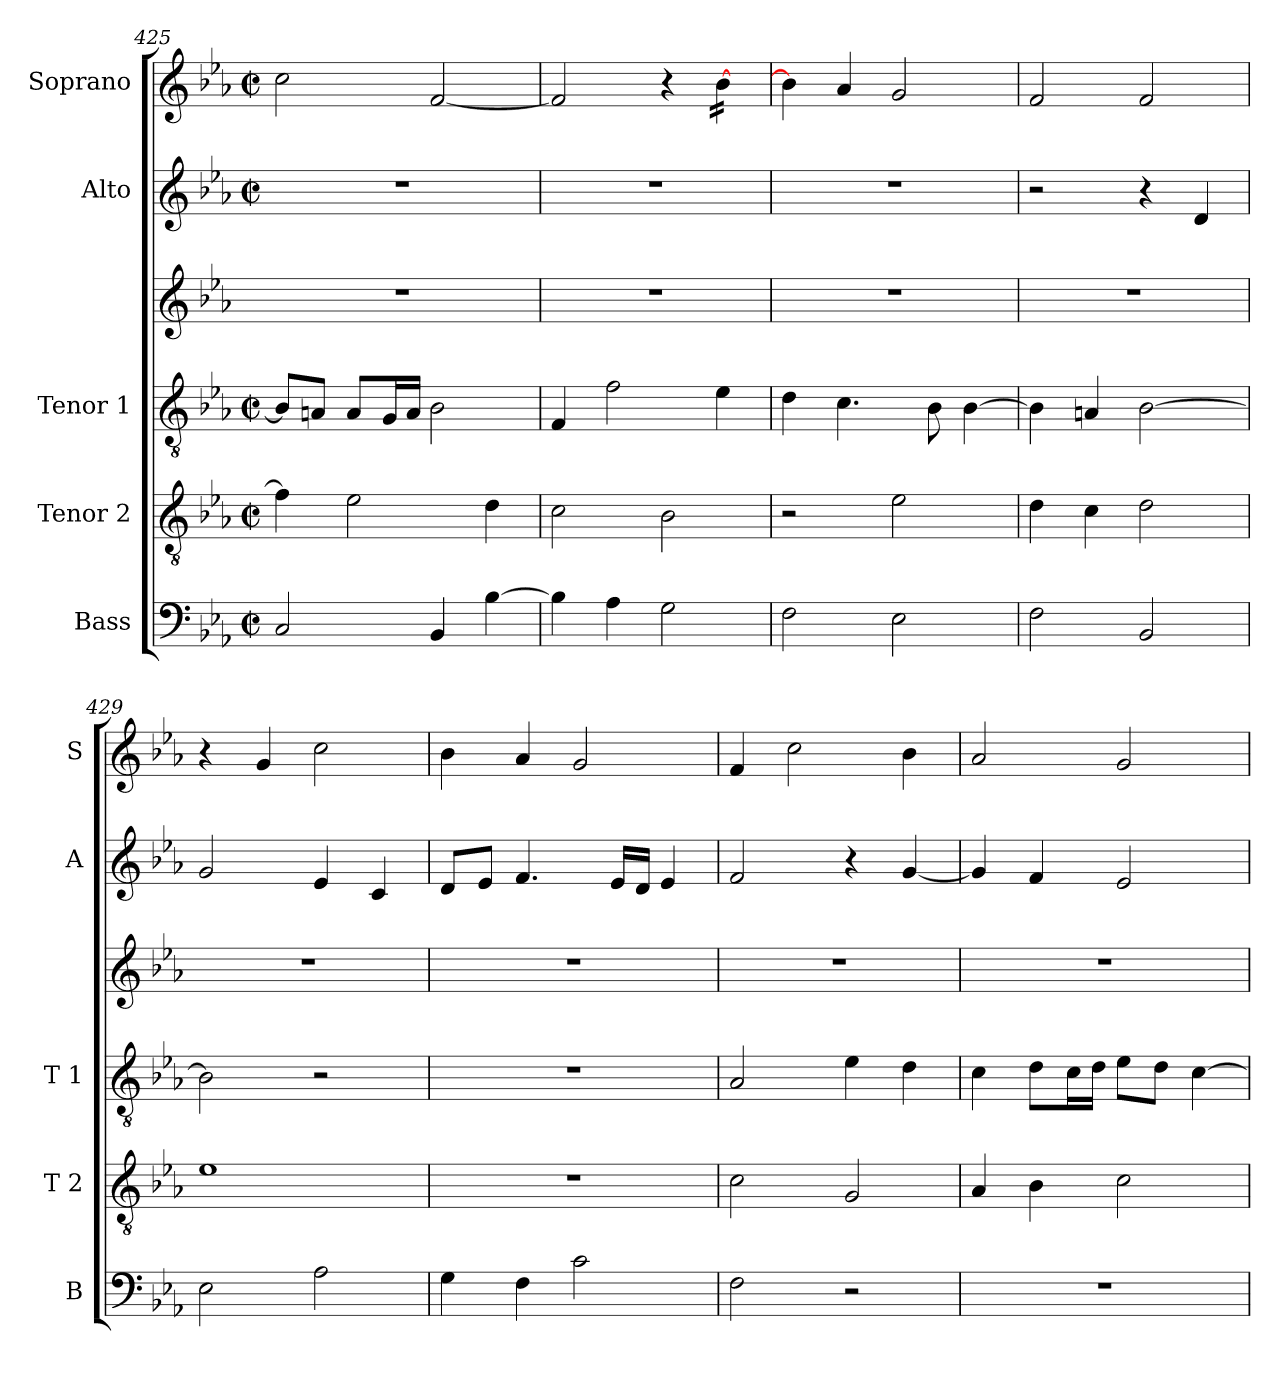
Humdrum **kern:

**kern	**kern	**kern	**kern	**kern	**kern
*part6	*part5	*part4	*part3	*part2	*part1
*staff6	*staff5	*staff4	*staff3	*staff2	*staff1
*I"Bass	*I"Tenor 2	*I"Tenor 1	*	*I"Alto	*I"Soprano
*I'B	*I'T 2	*I'T 1	*	*I'A	*I'S
*clefF4	*clefGv2	*clefGv2	*clefG2	*clefG2	*clefG2
*k[b-e-a-]	*k[b-e-a-]	*k[b-e-a-]	*k[b-e-a-]	*k[b-e-a-]	*k[b-e-a-]
*E-:	*E-:	*E-:	*E-:	*E-:	*E-:
*M2/2	*M2/2	*M2/2	*	*M2/2	*M2/2
*met(c|)	*met(c|)	*met(c|)	*	*met(c|)	*met(c|)
=425	=425	=425	=425	=425	=425
2C/	4f\]	8B-/L]	1r	1r	2cc\
.	.	8An/J	.	.	.
.	2e-\	8A/L	.	.	.
.	.	16G/L	.	.	.
.	.	16A/JJ	.	.	.
4BB-/	.	2B-\	.	.	[<2f/
[>4B-\	4d\	.	.	.	.
=426	=426	=426	=426	=426	=426
4B-\]	2c\	4F/	1r	1r	2f/]
4A-\	.	2f\	.	.	.
2G\	2B-\	.	.	.	4r
*	*	*	*	*	*tremolo
.	.	4e-\	.	.	[<16b-\LL
.	.	.	.	.	16b-\
.	.	.	.	.	16b-\
.	.	.	.	.	16b-\JJ
*	*	*	*	*	*Xtremolo
!!LO:LB:g=z
=427	=427	=427	=427	=427	=427
2F\	2r	4d\	1r	1r	4b-\]
.	.	4.c\	.	.	4a-/
2E-\	2e-\	.	.	.	2g/
.	.	8B-\	.	.	.
.	.	[>4B-\	.	.	.
=428	=428	=428	=428	=428	=428
2F\	4d\	4B-\]	1r	2r	2f/
.	4c\	4A/	.	.	.
2BB-/	2d\	[>2B-\	.	4r	2f/
.	.	.	.	4d/	.
=429	=429	=429	=429	=429	=429
2E-\	1e-	2B-\]	1r	2g/	4r
.	.	.	.	.	4g/
2A-\	.	2r	.	4e-/	2cc\
.	.	.	.	4c/	.
=430	=430	=430	=430	=430	=430
4G\	1r	1r	1r	8d/L	4b-\
.	.	.	.	8e-/J	.
4F\	.	.	.	4.f/	4a-/
2c\	.	.	.	.	2g/
.	.	.	.	16e-/LL	.
.	.	.	.	16d/JJ	.
.	.	.	.	4e-/	.
=431	=431	=431	=431	=431	=431
2F\	2c\	2A-/	1r	2f/	4f/
.	.	.	.	.	2cc\
2r	2G/	4e-\	.	4r	.
.	.	4d\	.	[<4g/	4b-\
=432	=432	=432	=432	=432	=432
1r	4A-/	4c\	1r	4g/]	2a-/
.	4B-\	8d\L	.	4f/	.
.	.	16c\L	.	.	.
.	.	16d\JJ	.	.	.
.	2c\	8e-\L	.	2e-/	2g/
.	.	8d\J	.	.	.
.	.	[>4c\	.	.	.
=	=	=	=	=	=
*-	*-	*-	*-	*-	*-
